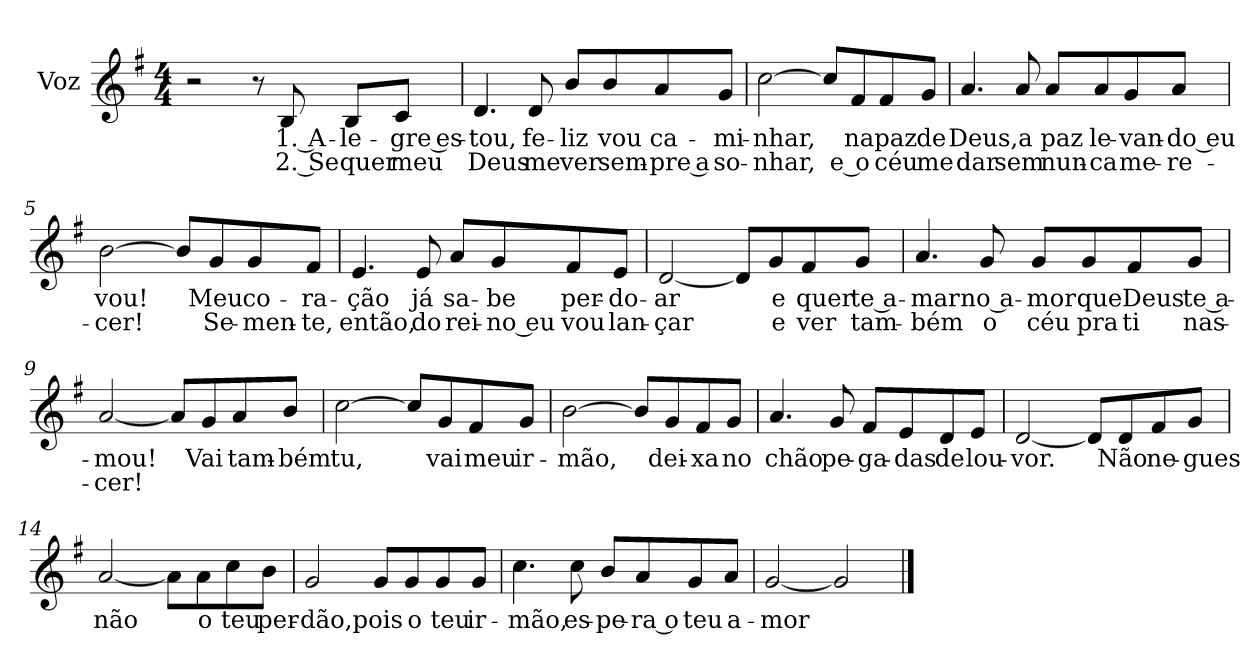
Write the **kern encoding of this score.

**kern	**text	**text
*part1	*part1	*part1
*staff1	*staff1	*staff1
*I"Voz	*	*
*I'Vo.	*	*
*clefG2	*	*
*k[f#]	*	*
*M4/4	*	*
*MM100	*	*
=1	=1	=1
2r	.	.
8r	.	.
!	!LO:LY:b	!LO:LY:b
8B/	1. A-	2. Se
!	!LO:LY:b	!LO:LY:b
8B/L	-le-	quer
!	!LO:LY:b	!LO:LY:b
8c/J	-gre es-	meu
=2	=2	=2
!	!LO:LY:b	!LO:LY:b
4.d/	-tou,	Deus
!	!LO:LY:b	!LO:LY:b
8d/	fe-	me
!	!LO:LY:b	!LO:LY:b
8b/L	-liz	ver
!	!LO:LY:b	!LO:LY:b
8b/	vou	sem-
!	!LO:LY:b	!LO:LY:b
8a/	ca-	-pre a
!	!LO:LY:b	!LO:LY:b
8g/J	-mi-	so-
=3	=3	=3
!	!LO:LY:b	!LO:LY:b
[2cc\	-nhar,	-nhar,
8cc/L]	.	.
!	!LO:LY:b	!LO:LY:b
8f#/	na	e o
!	!LO:LY:b	!LO:LY:b
8f#/	paz	céu
!	!LO:LY:b	!LO:LY:b
8g/J	de	me
=4	=4	=4
!	!LO:LY:b	!LO:LY:b
4.a/	Deus,	dar
!	!LO:LY:b	!LO:LY:b
8a/	a	sem
!	!LO:LY:b	!LO:LY:b
8a/L	paz	nun-
!	!LO:LY:b	!LO:LY:b
8a/	le-	-ca
!	!LO:LY:b	!LO:LY:b
8g/	-van-	me-
!	!LO:LY:b	!LO:LY:b
8a/J	-do eu	-re-
!!LO:LB:g=z
=5	=5	=5
!	!LO:LY:b	!LO:LY:b
[2b\	vou!	-cer!
8b/L]	.	.
!	!LO:LY:b	!LO:LY:b
8g/	Meu	Se-
!	!LO:LY:b	!LO:LY:b
8g/	co-	-men-
!	!LO:LY:b	!LO:LY:b
8f#/J	-ra-	-te,
=6	=6	=6
!	!LO:LY:b	!LO:LY:b
4.e/	-ção	então,
!	!LO:LY:b	!LO:LY:b
8e/	já	do
!	!LO:LY:b	!LO:LY:b
8a/L	sa-	rei-
!	!LO:LY:b	!LO:LY:b
8g/	-be	-no eu
!	!LO:LY:b	!LO:LY:b
8f#/	per-	vou
!	!LO:LY:b	!LO:LY:b
8e/J	-do-	lan-
=7	=7	=7
!	!LO:LY:b	!LO:LY:b
[2d/	-ar	-çar
8d/L]	.	.
!	!LO:LY:b	!LO:LY:b
8g/	e	e
!	!LO:LY:b	!LO:LY:b
8f#/	quer	ver
!	!LO:LY:b	!LO:LY:b
8g/J	te a-	tam-
=8	=8	=8
!	!LO:LY:b	!LO:LY:b
4.a/	-mar	-bém
!	!LO:LY:b	!LO:LY:b
8g/	no a-	o
!	!LO:LY:b	!LO:LY:b
8g/L	-mor	céu
!	!LO:LY:b	!LO:LY:b
8g/	que	pra
!	!LO:LY:b	!LO:LY:b
8f#/	Deus	ti
!	!LO:LY:b	!LO:LY:b
8g/J	te a-	nas-
!!LO:LB:g=z
=9	=9	=9
!	!LO:LY:b	!LO:LY:b
[2a/	-mou!	-cer!
8a/L]	.	.
!	!LO:LY:b	!
8g/	Vai	.
!	!LO:LY:b	!
8a/	tam-	.
!	!LO:LY:b	!
8b/J	-bém	.
=10	=10	=10
!	!LO:LY:b	!
[2cc\	tu,	.
8cc/L]	.	.
!	!LO:LY:b	!
8g/	vai	.
!	!LO:LY:b	!
8f#/	meu	.
!	!LO:LY:b	!
8g/J	ir-	.
=11	=11	=11
!	!LO:LY:b	!
[2b\	-mão,	.
8b/L]	.	.
!	!LO:LY:b	!
8g/	dei-	.
!	!LO:LY:b	!
8f#/	-xa	.
!	!LO:LY:b	!
8g/J	no	.
=12	=12	=12
!	!LO:LY:b	!
4.a/	chão	.
!	!LO:LY:b	!
8g/	pe-	.
!	!LO:LY:b	!
8f#/L	-ga-	.
!	!LO:LY:b	!
8e/	-das	.
!	!LO:LY:b	!
8d/	de	.
!	!LO:LY:b	!
8e/J	lou-	.
=13	=13	=13
!	!LO:LY:b	!
[2d/	-vor.	.
8d/L]	.	.
!	!LO:LY:b	!
8d/	Não	.
!	!LO:LY:b	!
8f#/	ne-	.
!	!LO:LY:b	!
8g/J	-gues	.
!!LO:LB:g=z
=14	=14	=14
!	!LO:LY:b	!
[2a/	não	.
8a\L]	.	.
!	!LO:LY:b	!
8a\	o	.
!	!LO:LY:b	!
8cc\	teu	.
!	!LO:LY:b	!
8b\J	per-	.
=15	=15	=15
!	!LO:LY:b	!
2g/	-dão,	.
!	!LO:LY:b	!
8g/L	pois	.
!	!LO:LY:b	!
8g/	o	.
!	!LO:LY:b	!
8g/	teu	.
!	!LO:LY:b	!
8g/J	ir-	.
=16	=16	=16
!	!LO:LY:b	!
4.cc\	-mão,	.
!	!LO:LY:b	!
8cc\	es-	.
!	!LO:LY:b	!
8b/L	-pe-	.
!	!LO:LY:b	!
8a/	-ra o	.
!	!LO:LY:b	!
8g/	teu	.
!	!LO:LY:b	!
8a/J	a-	.
=17	=17	=17
!	!LO:LY:b	!
[2g/	-mor	.
2g/]	.	.
==	==	==
*-	*-	*-
